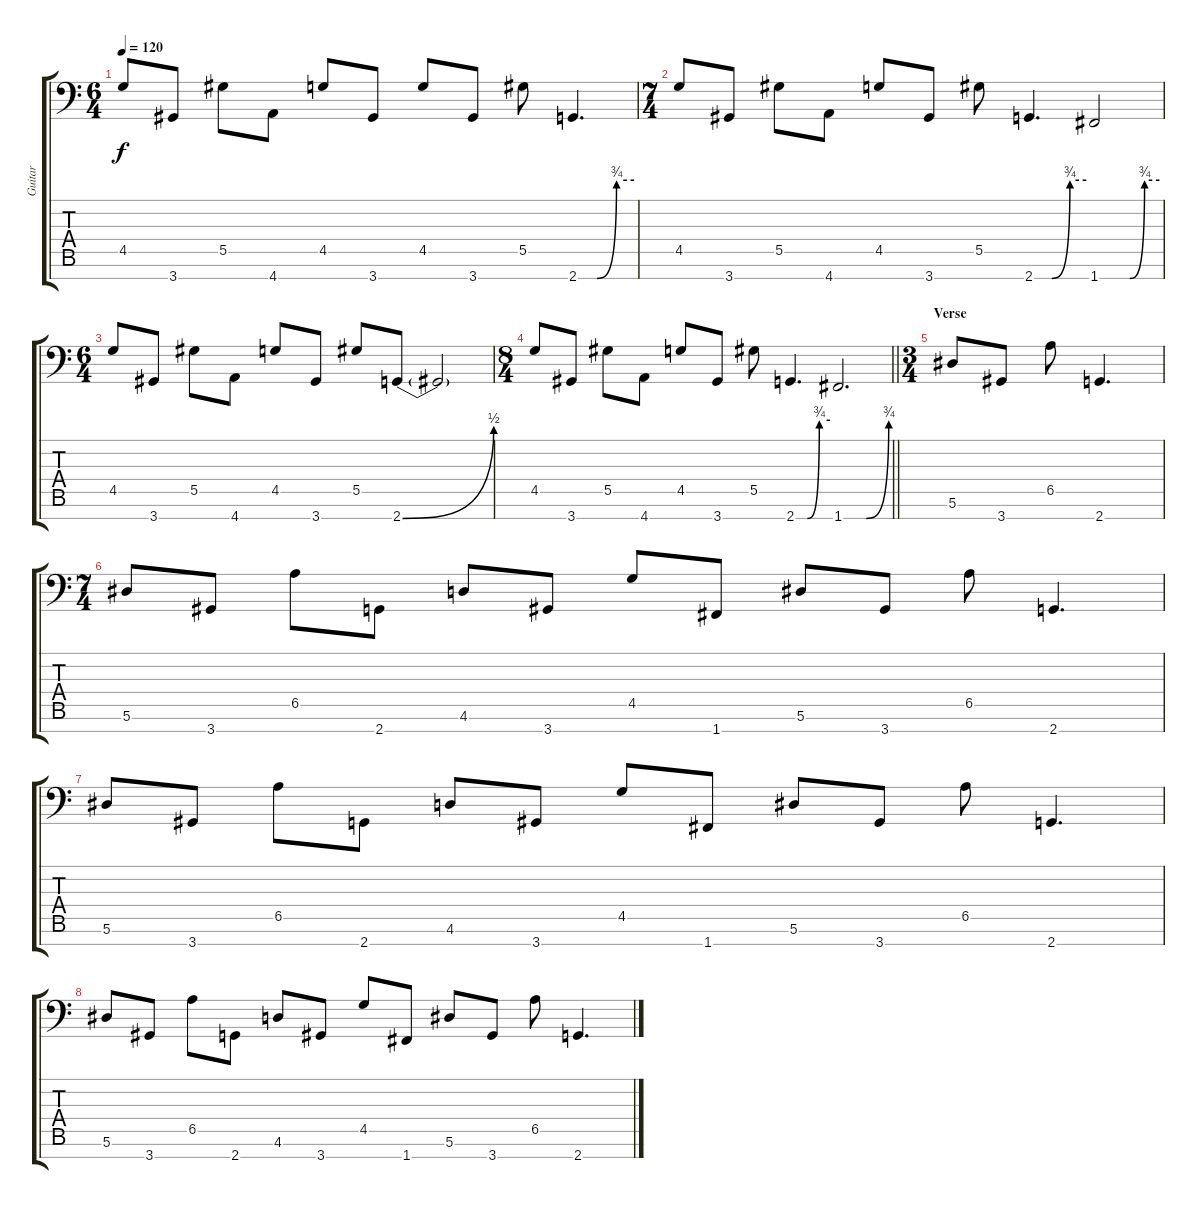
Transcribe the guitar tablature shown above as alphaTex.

\track ("Guitar" "Guitar") {instrument overdrivenguitar}
\staff {score tabs}
\tuning (Bb3 Gb3 Db3 Ab2 Eb2 Bb1 F1) {hide}
\ts (6 4)
\tempo 120
\clef f4
\ks c
4.5.8{dy f} 3.7.8 5.5.8 4.7.8 4.5.8 3.7.8 4.5.8 3.7.8 5.5.8 2.7{be (custom 0 0 20 0 41 3 60 3)}.4{d} |
\ts (7 4)
4.5.8 3.7.8 5.5.8 4.7.8 4.5.8 3.7.8 5.5.8 2.7{be (custom 0 0 20 0 41 3 60 3)}.4{d} 1.7{be (custom 0 0 30 0 45 3 60 3)}.2 |
\ts (6 4)
4.5.8 3.7.8 5.5.8 4.7.8 4.5.8 3.7.8 5.5.8 2.7{be (bend 0 0 60 2)}.8 2.7{t}.2 |
\ts (8 4)
\barLineRight lightlight
4.5.8 3.7.8 5.5.8 4.7.8 4.5.8 3.7.8 5.5.8 2.7{be (custom 0 0 20 0 41 3 60 3)}.4{d} 1.7{be (custom 0 0 9 0 20 0 30 0 60 3)}.2{d} |
\ts (3 4)
\section ("" "Verse")
5.6.8 3.7.8 6.5.8 2.7.4{d} |
\ts (7 4)
5.6.8 3.7.8 6.5.8 2.7.8 4.6.8 3.7.8 4.5.8 1.7.8 5.6.8 3.7.8 6.5.8 2.7.4{d} |
5.6.8 3.7.8 6.5.8 2.7.8 4.6.8 3.7.8 4.5.8 1.7.8 5.6.8 3.7.8 6.5.8 2.7.4{d} |
5.6.8 3.7.8 6.5.8 2.7.8 4.6.8 3.7.8 4.5.8 1.7.8 5.6.8 3.7.8 6.5.8 2.7.4{d}
